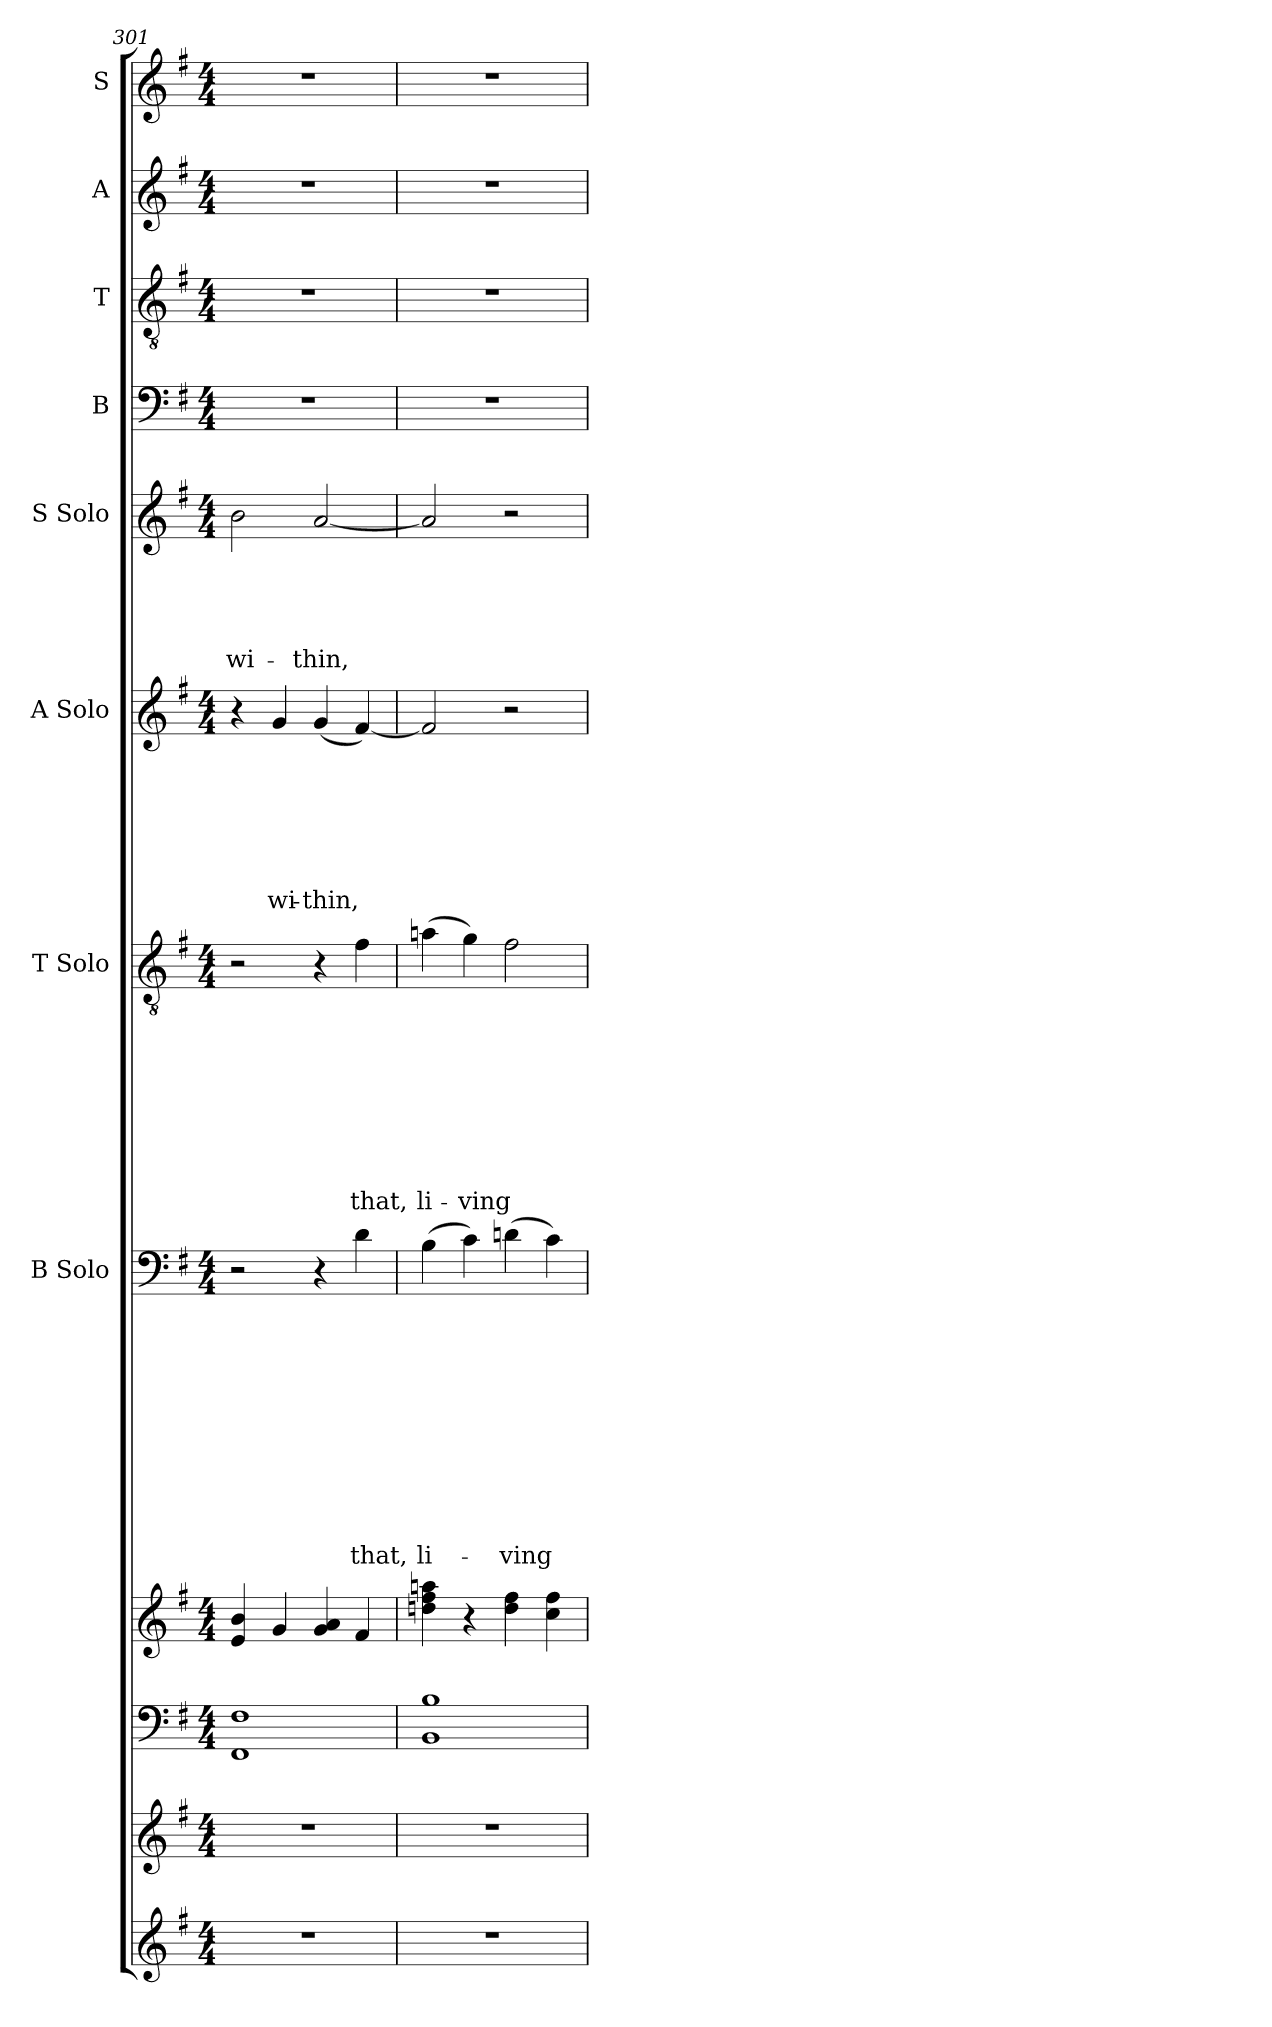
**kern	**kern	**kern	**kern	**kern	**text	**text	**text	**text	**text	**text	**text	**text	**text	**text	**text	**kern	**text	**text	**text	**text	**text	**text	**text	**text	**text	**kern	**text	**text	**text	**text	**text	**text	**text	**kern	**text	**text	**text	**text	**text	**kern	**kern	**kern	**kern
*part12	*part11	*part10	*part9	*part8	*part8	*part8	*part8	*part8	*part8	*part8	*part8	*part8	*part8	*part8	*part8	*part7	*part7	*part7	*part7	*part7	*part7	*part7	*part7	*part7	*part7	*part6	*part6	*part6	*part6	*part6	*part6	*part6	*part6	*part5	*part5	*part5	*part5	*part5	*part5	*part4	*part3	*part2	*part1
*staff12	*staff11	*staff10	*staff9	*staff8	*staff8	*staff8	*staff8	*staff8	*staff8	*staff8	*staff8	*staff8	*staff8	*staff8	*staff8	*staff7	*staff7	*staff7	*staff7	*staff7	*staff7	*staff7	*staff7	*staff7	*staff7	*staff6	*staff6	*staff6	*staff6	*staff6	*staff6	*staff6	*staff6	*staff5	*staff5	*staff5	*staff5	*staff5	*staff5	*staff4	*staff3	*staff2	*staff1
*	*	*	*	*I"B Solo	*	*	*	*	*	*	*	*	*	*	*	*I"T Solo	*	*	*	*	*	*	*	*	*	*I"A Solo	*	*	*	*	*	*	*	*I"S Solo	*	*	*	*	*	*I"B	*I"T	*I"A	*I"S
*clefG2	*clefG2	*clefF4	*clefG2	*clefF4	*	*	*	*	*	*	*	*	*	*	*	*clefGv2	*	*	*	*	*	*	*	*	*	*clefG2	*	*	*	*	*	*	*	*clefG2	*	*	*	*	*	*clefF4	*clefGv2	*clefG2	*clefG2
*k[f#]	*k[f#]	*k[f#]	*k[f#]	*k[f#]	*	*	*	*	*	*	*	*	*	*	*	*k[f#]	*	*	*	*	*	*	*	*	*	*k[f#]	*	*	*	*	*	*	*	*k[f#]	*	*	*	*	*	*k[f#]	*k[f#]	*k[f#]	*k[f#]
*G:	*G:	*G:	*G:	*G:	*	*	*	*	*	*	*	*	*	*	*	*G:	*	*	*	*	*	*	*	*	*	*G:	*	*	*	*	*	*	*	*G:	*	*	*	*	*	*G:	*G:	*G:	*G:
*M4/4	*M4/4	*M4/4	*M4/4	*M4/4	*	*	*	*	*	*	*	*	*	*	*	*M4/4	*	*	*	*	*	*	*	*	*	*M4/4	*	*	*	*	*	*	*	*M4/4	*	*	*	*	*	*M4/4	*M4/4	*M4/4	*M4/4
=301	=301	=301	=301	=301	=301	=301	=301	=301	=301	=301	=301	=301	=301	=301	=301	=301	=301	=301	=301	=301	=301	=301	=301	=301	=301	=301	=301	=301	=301	=301	=301	=301	=301	=301	=301	=301	=301	=301	=301	=301	=301	=301	=301
!	!	!	!	!	!	!	!	!	!	!	!	!	!	!	!	!	!	!	!	!	!	!	!	!	!	!	!	!	!	!	!	!	!	!	!	!	!	!	!LO:LY:b	!	!	!	!
1r	1r	1FF# 1F#	4e/ 4b/	2r	.	.	.	.	.	.	.	.	.	.	.	2r	.	.	.	.	.	.	.	.	.	4r	.	.	.	.	.	.	.	2b\	.	.	.	.	wi-	1r	1r	1r	1r
!	!	!	!	!	!	!	!	!	!	!	!	!	!	!	!	!	!	!	!	!	!	!	!	!	!	!	!	!	!	!	!	!	!LO:LY:b	!	!	!	!	!	!	!	!	!	!
.	.	.	4g/	.	.	.	.	.	.	.	.	.	.	.	.	.	.	.	.	.	.	.	.	.	.	4g/	.	.	.	.	.	.	wi-	.	.	.	.	.	.	.	.	.	.
!	!	!	!	!	!	!	!	!	!	!	!	!	!	!	!	!	!	!	!	!	!	!	!	!	!	!	!	!	!	!	!	!	!LO:LY:b	!	!	!	!	!	!LO:LY:b	!	!	!	!
.	.	.	4g/ 4a/	4r	.	.	.	.	.	.	.	.	.	.	.	4r	.	.	.	.	.	.	.	.	.	(<4g/	.	.	.	.	.	.	-thin,	[<2a/	.	.	.	.	-thin,	.	.	.	.
!	!	!	!	!	!	!	!	!	!	!	!	!	!	!	!LO:LY:b	!	!	!	!	!	!	!	!	!	!LO:LY:b	!	!	!	!	!	!	!	!	!	!	!	!	!	!	!	!	!	!
.	.	.	4f#/	4d\	.	.	.	.	.	.	.	.	.	.	that,	4f#\	.	.	.	.	.	.	.	.	that,	[<4f#/)	.	.	.	.	.	.	.	.	.	.	.	.	.	.	.	.	.
=302	=302	=302	=302	=302	=302	=302	=302	=302	=302	=302	=302	=302	=302	=302	=302	=302	=302	=302	=302	=302	=302	=302	=302	=302	=302	=302	=302	=302	=302	=302	=302	=302	=302	=302	=302	=302	=302	=302	=302	=302	=302	=302	=302
!	!	!	!	!	!	!	!	!	!	!	!	!	!	!	!LO:LY:b	!	!	!	!	!	!	!	!	!	!LO:LY:b	!	!	!	!	!	!	!	!	!	!	!	!	!	!	!	!	!	!
1r	1r	1BB 1B	4ddn\ 4ff#\ 4aan\	(>4B\	.	.	.	.	.	.	.	.	.	.	li-	(>4an\	.	.	.	.	.	.	.	.	li-	2f#/]	.	.	.	.	.	.	.	2a/]	.	.	.	.	.	1r	1r	1r	1r
!	!	!	!	!	!	!	!	!	!	!	!	!	!	!	!	!	!	!	!	!	!	!	!	!	!LO:LY:b	!	!	!	!	!	!	!	!	!	!	!	!	!	!	!	!	!	!
.	.	.	4r	4c\)	.	.	.	.	.	.	.	.	.	.	.	4g\)	.	.	.	.	.	.	.	.	-ving	.	.	.	.	.	.	.	.	.	.	.	.	.	.	.	.	.	.
!	!	!	!	!	!	!	!	!	!	!	!	!	!	!	!LO:LY:b	!	!	!	!	!	!	!	!	!	!	!	!	!	!	!	!	!	!	!	!	!	!	!	!	!	!	!	!
.	.	.	4dd\ 4ff#\	(>4dn\	.	.	.	.	.	.	.	.	.	.	-ving	2f#\	.	.	.	.	.	.	.	.	.	2r	.	.	.	.	.	.	.	2r	.	.	.	.	.	.	.	.	.
.	.	.	4cc\ 4ff#\	4c\)	.	.	.	.	.	.	.	.	.	.	.	.	.	.	.	.	.	.	.	.	.	.	.	.	.	.	.	.	.	.	.	.	.	.	.	.	.	.	.
=	=	=	=	=	=	=	=	=	=	=	=	=	=	=	=	=	=	=	=	=	=	=	=	=	=	=	=	=	=	=	=	=	=	=	=	=	=	=	=	=	=	=	=
*-	*-	*-	*-	*-	*-	*-	*-	*-	*-	*-	*-	*-	*-	*-	*-	*-	*-	*-	*-	*-	*-	*-	*-	*-	*-	*-	*-	*-	*-	*-	*-	*-	*-	*-	*-	*-	*-	*-	*-	*-	*-	*-	*-
